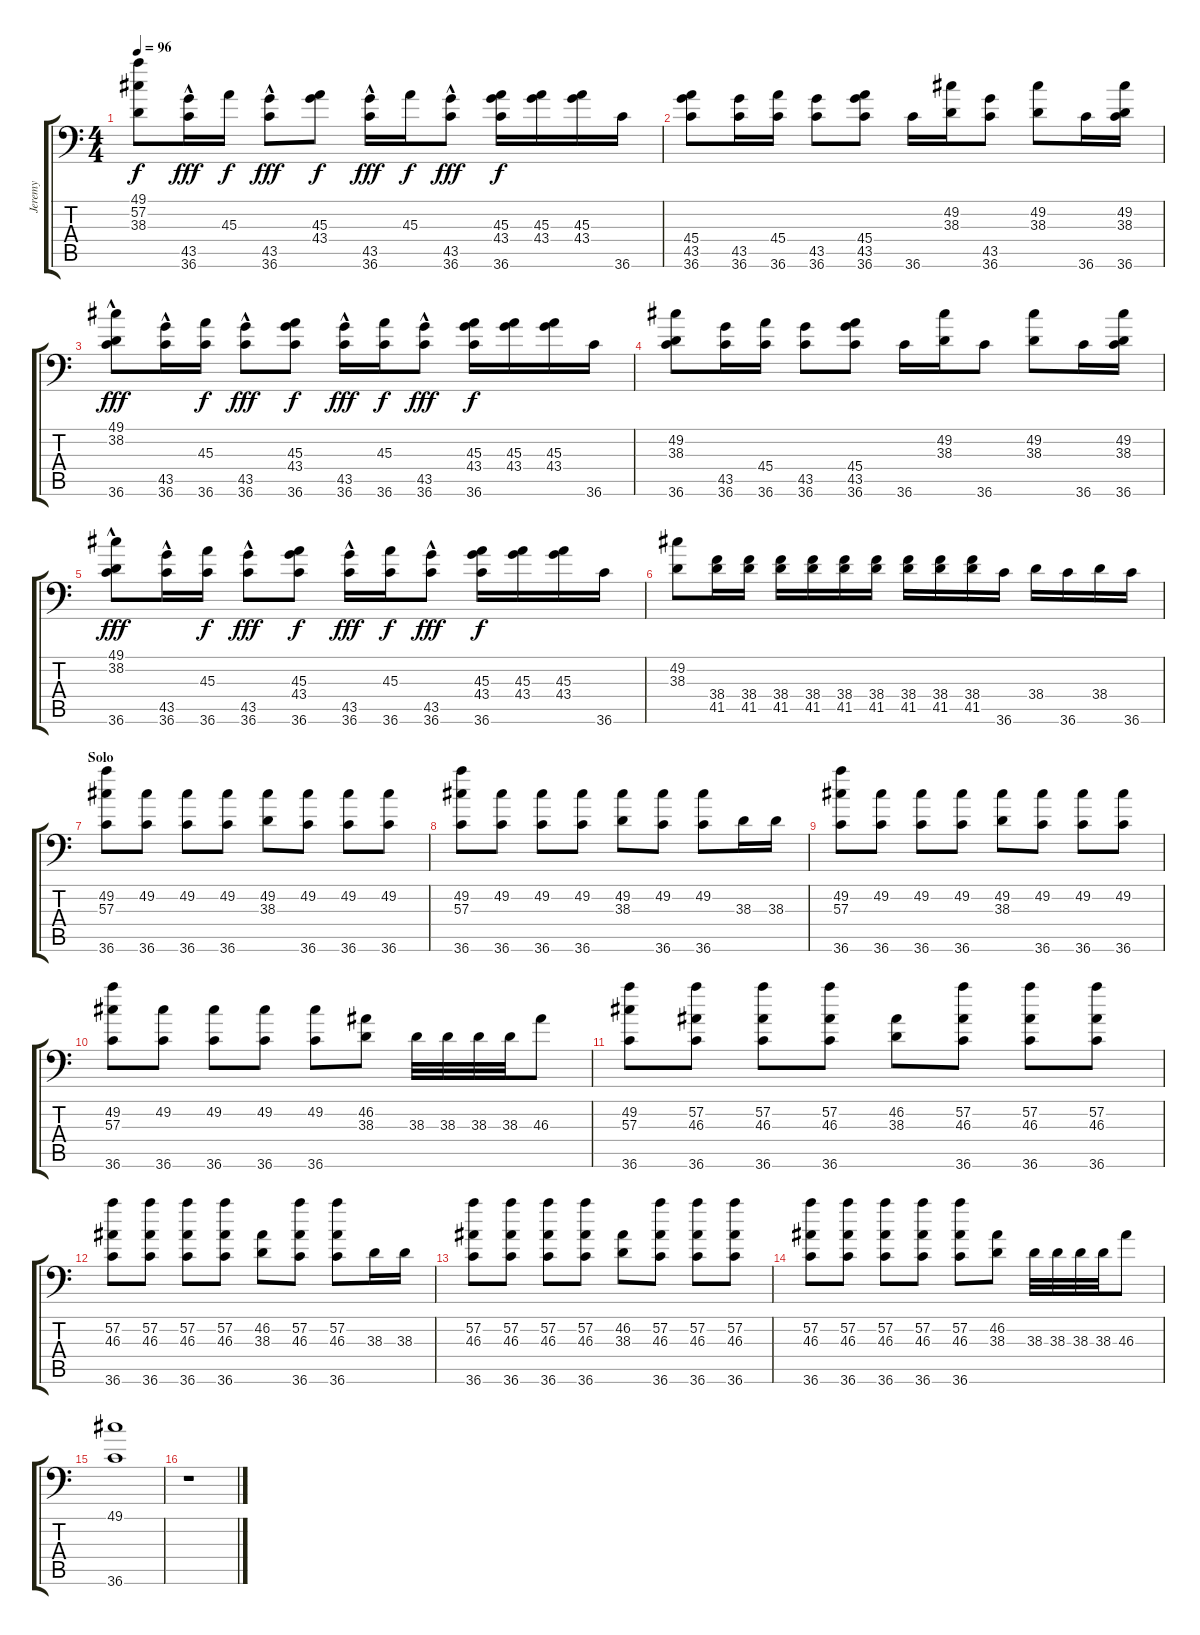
\track ("Jeremy" "Jeremy") {instrument acousticgrandpiano}
\staff {score tabs}
\tuning (C-1 C-1 C-1 C-1 C-1 C-1) {hide}
\ts (4 4)
\tempo 96
\clef f4
\ks c
(49.1 57.2 38.3).8{dy f} (43.5 36.6{hac}).16{dy fff} 45.3.16{dy f} (43.5 36.6{hac}).8{dy fff} (45.3 43.4).8{dy f} (43.5 36.6{hac}).16{dy fff} 45.3.16{dy f} (43.5 36.6{hac}).8{dy fff} (45.3 43.4 36.6).16{dy f} (45.3 43.4).16 (45.3 43.4).16 36.6.16 |
(45.4 43.5 36.6).8 (43.5 36.6).16 (45.4 36.6).16 (43.5 36.6).8 (45.4 43.5 36.6).8 36.6.16 (49.2 38.3).16 (43.5 36.6).8 (49.2 38.3).8 36.6.16 (49.2 38.3 36.6).16 |
(49.1 38.2 36.6{hac}).8{dy fff} (43.5 36.6{hac}).16 (45.3 36.6).16{dy f} (43.5 36.6{hac}).8{dy fff} (45.3 43.4 36.6).8{dy f} (43.5 36.6{hac}).16{dy fff} (45.3 36.6).16{dy f} (43.5 36.6{hac}).8{dy fff} (45.3 43.4 36.6).16{dy f} (45.3 43.4).16 (45.3 43.4).16 36.6.16 |
(49.2 38.3 36.6).8 (43.5 36.6).16 (45.4 36.6).16 (43.5 36.6).8 (45.4 43.5 36.6).8 36.6.16 (49.2 38.3).16 36.6.8 (49.2 38.3).8 36.6.16 (49.2 38.3 36.6).16 |
(49.1 38.2 36.6{hac}).8{dy fff} (43.5 36.6{hac}).16 (45.3 36.6).16{dy f} (43.5 36.6{hac}).8{dy fff} (45.3 43.4 36.6).8{dy f} (43.5 36.6{hac}).16{dy fff} (45.3 36.6).16{dy f} (43.5 36.6{hac}).8{dy fff} (45.3 43.4 36.6).16{dy f} (45.3 43.4).16 (45.3 43.4).16 36.6.16 |
(49.2 38.3).8 (38.4 41.5).16 (38.4 41.5).16 (38.4 41.5).16 (38.4 41.5).16 (38.4 41.5).16 (38.4 41.5).16 (38.4 41.5).16 (38.4 41.5).16 (38.4 41.5).16 36.6.16 38.4.16 36.6.16 38.4.16 36.6.16 |
\section ("" "Solo")
(49.2 57.3 36.6).8 (49.2 36.6).8 (49.2 36.6).8 (49.2 36.6).8 (49.2 38.3).8 (49.2 36.6).8 (49.2 36.6).8 (49.2 36.6).8 |
(49.2 57.3 36.6).8 (49.2 36.6).8 (49.2 36.6).8 (49.2 36.6).8 (49.2 38.3).8 (49.2 36.6).8 (49.2 36.6).8 38.3.16 38.3.16 |
(49.2 57.3 36.6).8 (49.2 36.6).8 (49.2 36.6).8 (49.2 36.6).8 (49.2 38.3).8 (49.2 36.6).8 (49.2 36.6).8 (49.2 36.6).8 |
(49.2 57.3 36.6).8 (49.2 36.6).8 (49.2 36.6).8 (49.2 36.6).8 (49.2 36.6).8 (46.2 38.3).8 38.3.32 38.3.32 38.3.32 38.3.32 46.3.8 |
(49.2 57.3 36.6).8 (57.2 46.3 36.6).8 (57.2 46.3 36.6).8 (57.2 46.3 36.6).8 (46.2 38.3).8 (57.2 46.3 36.6).8 (57.2 46.3 36.6).8 (57.2 46.3 36.6).8 |
(57.2 46.3 36.6).8 (57.2 46.3 36.6).8 (57.2 46.3 36.6).8 (57.2 46.3 36.6).8 (46.2 38.3).8 (57.2 46.3 36.6).8 (57.2 46.3 36.6).8 38.3.16 38.3.16 |
(57.2 46.3 36.6).8 (57.2 46.3 36.6).8 (57.2 46.3 36.6).8 (57.2 46.3 36.6).8 (46.2 38.3).8 (57.2 46.3 36.6).8 (57.2 46.3 36.6).8 (57.2 46.3 36.6).8 |
(57.2 46.3 36.6).8 (57.2 46.3 36.6).8 (57.2 46.3 36.6).8 (57.2 46.3 36.6).8 (57.2 46.3 36.6).8 (46.2 38.3).8 38.3.32 38.3.32 38.3.32 38.3.32 46.3.8 |
(49.1 36.6).1 |
r.1
